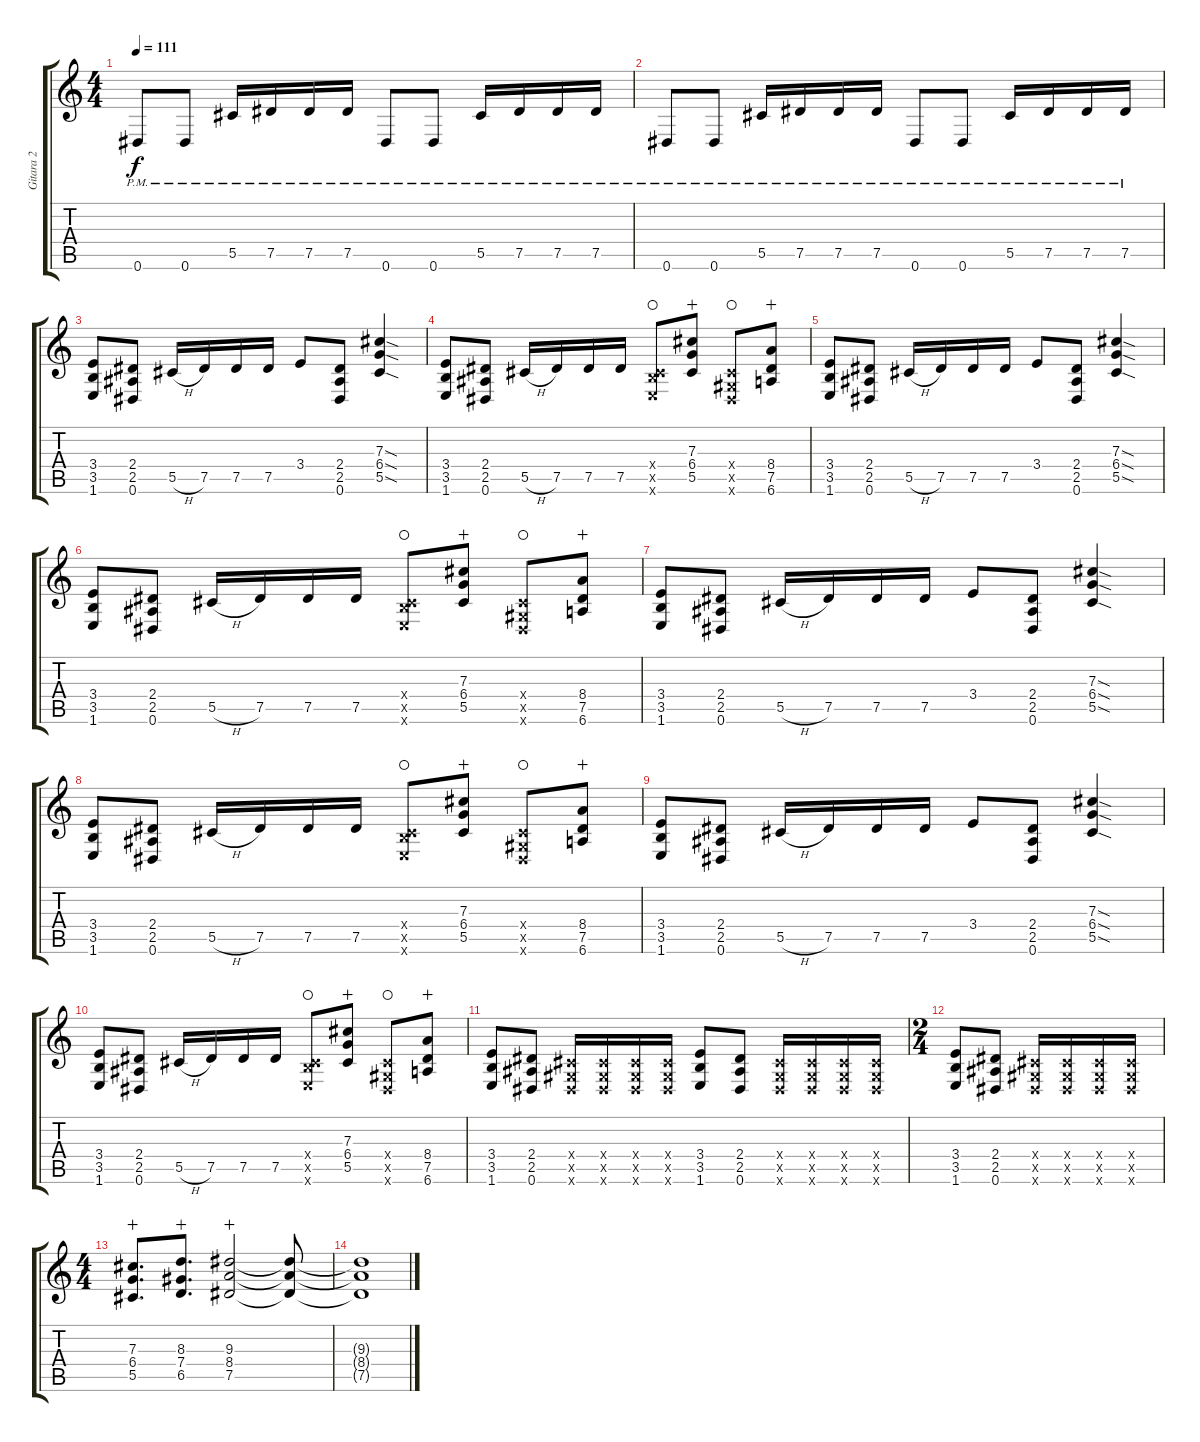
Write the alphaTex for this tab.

\track ("Gitara 2" "Gitara 2") {instrument overdrivenguitar}
\staff {score tabs}
\tuning (Eb4 Bb3 Gb3 Db3 Ab2 Eb2) {hide}
\ts (4 4)
\tempo 111
\clef g2
\ks c
0.6{pm}.8{dy f} 0.6{pm}.8 5.5{pm}.16 7.5{pm}.16 7.5{pm}.16 7.5{pm}.16 0.6{pm}.8 0.6{pm}.8 5.5{pm}.16 7.5{pm}.16 7.5{pm}.16 7.5{pm}.16 |
0.6{pm}.8 0.6{pm}.8 5.5{pm}.16 7.5{pm}.16 7.5{pm}.16 7.5{pm}.16 0.6{pm}.8 0.6{pm}.8 5.5{pm}.16 7.5{pm}.16 7.5{pm}.16 7.5{pm}.16 |
(3.4 3.5 1.6).8{volume 13 instrument distortionguitar} (2.4 2.5 0.6).8 5.5{h}.16 7.5.16 7.5.16 7.5.16 3.4.8 (2.4 2.5 0.6).8 (7.3{sod} 6.4{sod} 5.5{sod}).4 |
(3.4 3.5 1.6).8 (2.4 2.5 0.6).8 5.5{h}.16 7.5.16 7.5.16 7.5.16 (0.4{x} 3.5{x} 1.6{x}).8{waho} (7.3 6.4 5.5).8{wahc} (0.4{x} 0.5{x} 0.6{x}).8{waho} (8.4 7.5 6.6).8{wahc} |
(3.4 3.5 1.6).8 (2.4 2.5 0.6).8 5.5{h}.16 7.5.16 7.5.16 7.5.16 3.4.8 (2.4 2.5 0.6).8 (7.3{sod} 6.4{sod} 5.5{sod}).4 |
(3.4 3.5 1.6).8 (2.4 2.5 0.6).8 5.5{h}.16 7.5.16 7.5.16 7.5.16 (0.4{x} 3.5{x} 1.6{x}).8{waho} (7.3 6.4 5.5).8{wahc} (0.4{x} 0.5{x} 0.6{x}).8{waho} (8.4 7.5 6.6).8{wahc} |
(3.4 3.5 1.6).8 (2.4 2.5 0.6).8 5.5{h}.16 7.5.16 7.5.16 7.5.16 3.4.8 (2.4 2.5 0.6).8 (7.3{sod} 6.4{sod} 5.5{sod}).4 |
(3.4 3.5 1.6).8 (2.4 2.5 0.6).8 5.5{h}.16 7.5.16 7.5.16 7.5.16 (0.4{x} 3.5{x} 1.6{x}).8{waho} (7.3 6.4 5.5).8{wahc} (0.4{x} 0.5{x} 0.6{x}).8{waho} (8.4 7.5 6.6).8{wahc} |
(3.4 3.5 1.6).8 (2.4 2.5 0.6).8 5.5{h}.16 7.5.16 7.5.16 7.5.16 3.4.8 (2.4 2.5 0.6).8 (7.3{sod} 6.4{sod} 5.5{sod}).4 |
(3.4 3.5 1.6).8 (2.4 2.5 0.6).8 5.5{h}.16 7.5.16 7.5.16 7.5.16 (0.4{x} 3.5{x} 1.6{x}).8{waho} (7.3 6.4 5.5).8{wahc} (0.4{x} 0.5{x} 0.6{x}).8{waho} (8.4 7.5 6.6).8{wahc} |
(3.4 3.5 1.6).8 (2.4 2.5 0.6).8 (0.4{x} 0.5{x} 0.6{x}).16 (0.4{x} 0.5{x} 0.6{x}).16 (0.4{x} 0.5{x} 0.6{x}).16 (0.4{x} 0.5{x} 0.6{x}).16 (3.4 3.5 1.6).8 (2.4 2.5 0.6).8 (0.4{x} 0.5{x} 0.6{x}).16 (0.4{x} 0.5{x} 0.6{x}).16 (0.4{x} 0.5{x} 0.6{x}).16 (0.4{x} 0.5{x} 0.6{x}).16 |
\ts (2 4)
(3.4 3.5 1.6).8 (2.4 2.5 0.6).8 (0.4{x} 0.5{x} 0.6{x}).16 (0.4{x} 0.5{x} 0.6{x}).16 (0.4{x} 0.5{x} 0.6{x}).16 (0.4{x} 0.5{x} 0.6{x}).16 |
\ts (4 4)
(7.3 6.4 5.5).8{d wahc} (8.3 7.4 6.5).8{d wahc} (9.3 8.4 7.5).2{wahc} (9.3{t} 8.4{t} 7.5{t}).8 |
(9.3{t} 8.4{t} 7.5{t}).1
